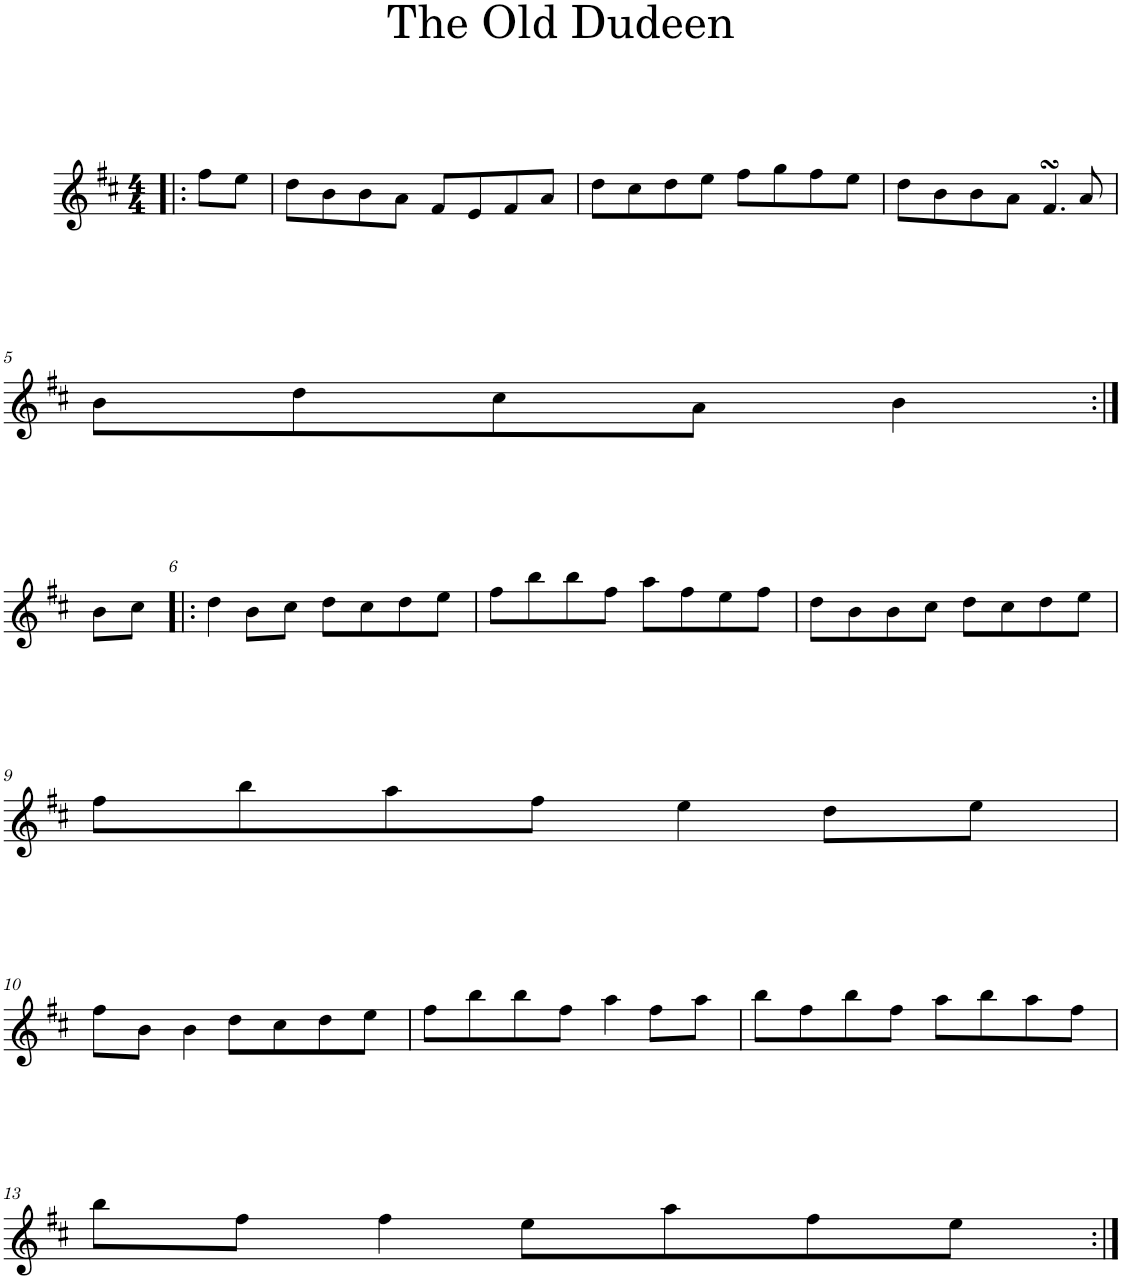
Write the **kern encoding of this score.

**kern
*part1
*staff1
*I"Voice
*I'V
*clefG2
*k[f#c#]
*M4/4
=1!|:
8ff#\L
8ee\J
=2
8dd\L
8b\
8b\
8a\J
8f#/L
8e/
8f#/
8a/J
=3
8dd\L
8cc#\
8dd\
8ee\J
8ff#\L
8gg\
8ff#\
8ee\J
=4
8dd\L
8b\
8b\
8a\J
4.f#sSsS/
8a/
!!LO:LB:g=z
=5
8b\L
8dd\
8cc#\
8a\J
4b\
!!LO:LB:g=z
=5X1:|!
8b\L
8cc#\J
=6!|:
4dd\
8b\L
8cc#\J
8dd\L
8cc#\
8dd\
8ee\J
=7
8ff#\L
8bb\
8bb\
8ff#\J
8aa\L
8ff#\
8ee\
8ff#\J
=8
8dd\L
8b\
8b\
8cc#\J
8dd\L
8cc#\
8dd\
8ee\J
!!LO:LB:g=z
=9
8ff#\L
8bb\
8aa\
8ff#\J
4ee\
8dd\L
8ee\J
!!LO:LB:g=z
=10
8ff#\L
8b\J
4b\
8dd\L
8cc#\
8dd\
8ee\J
=11
8ff#\L
8bb\
8bb\
8ff#\J
4aa\
8ff#\L
8aa\J
=12
8bb\L
8ff#\
8bb\
8ff#\J
8aa\L
8bb\
8aa\
8ff#\J
!!LO:LB:g=z
=13
8bb\L
8ff#\J
4ff#\
8ee\L
8aa\
8ff#\
8ee\J
=:|!
*-
